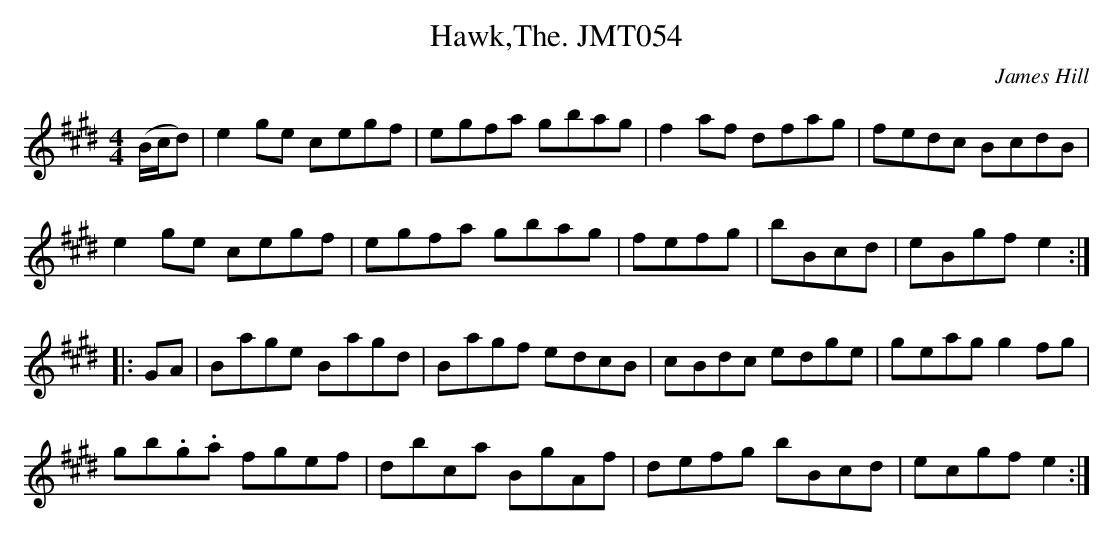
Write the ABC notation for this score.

X:1
T:Hawk,The. JMT054
M:4/4
L:1/8
C:James Hill
K:E
(B/c/d)|e2ge c-egf|e-gfa g-bag|f2af d-fag|f-edc B-cdB|
e2ge c-egf|e-gfa g-bag|f-efg|b-Bcd|e-Bgfe2:|
|:GA|B-age B-agd|B-agf e-dcB|c-Bdc e-dge|g-eagg2fg|
g-b.g.a f-gef|d-bca B-gAf|d-efg b-Bcd|e-cgfe2:|]
